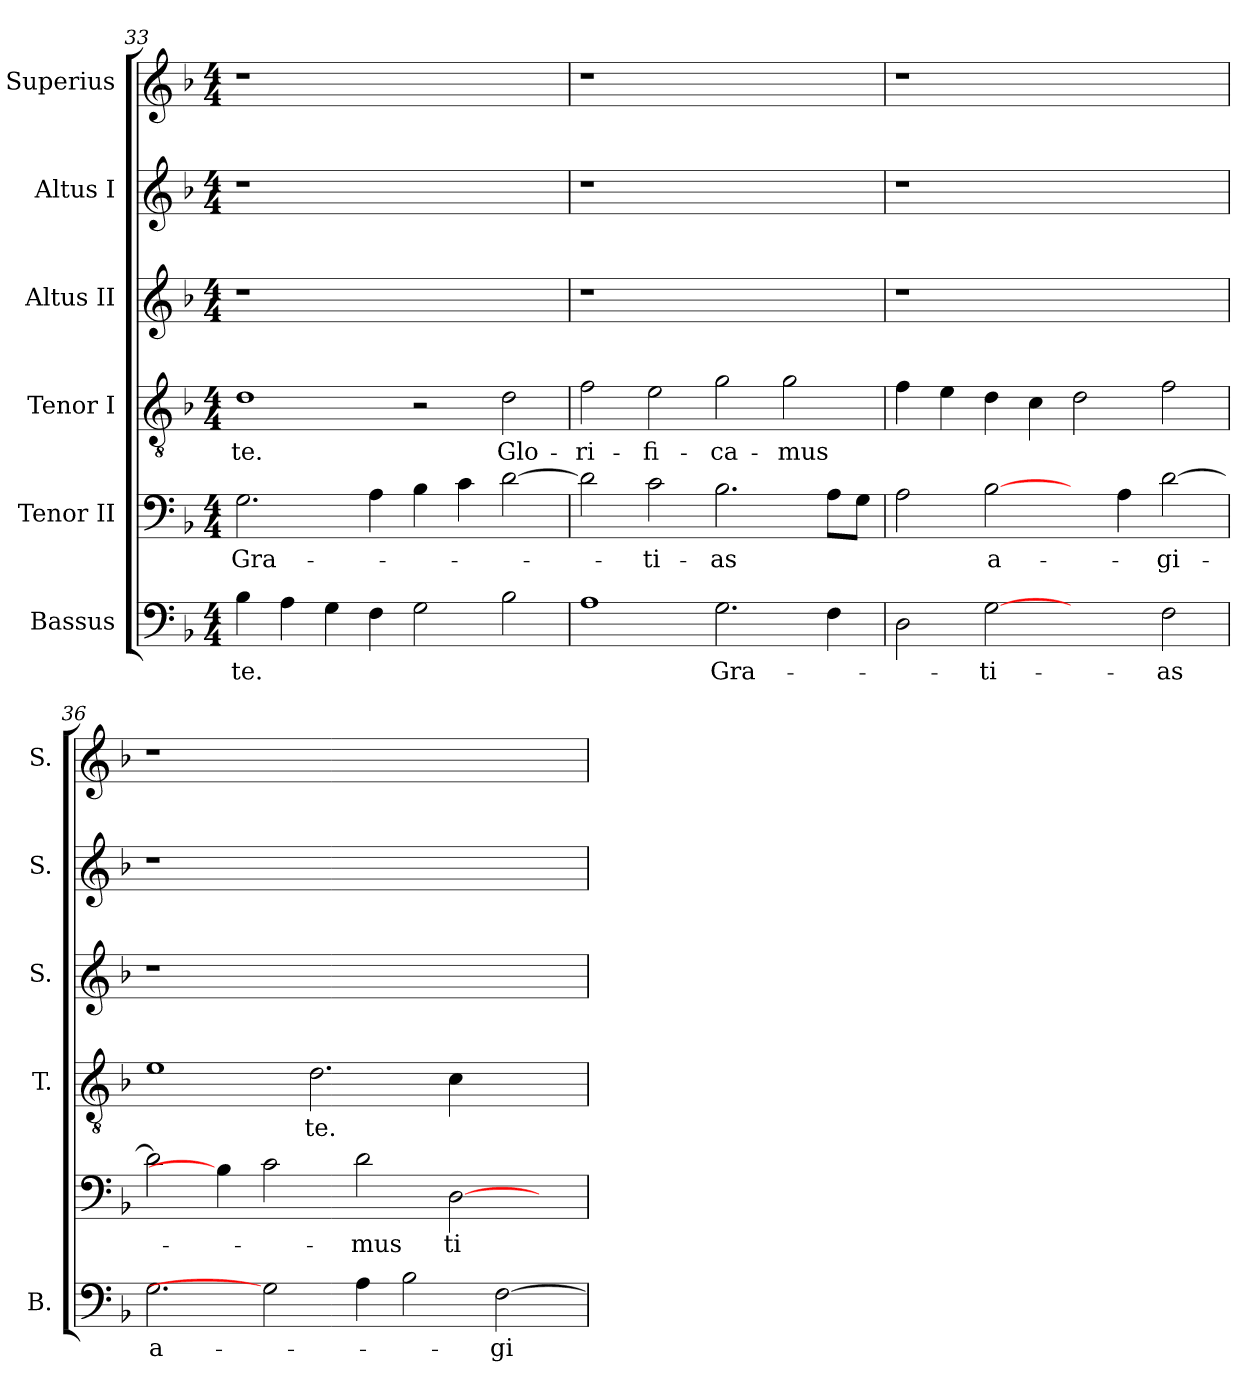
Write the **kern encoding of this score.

**kern	**text	**kern	**text	**kern	**text	**kern	**kern	**kern
*part6	*part6	*part5	*part5	*part4	*part4	*part3	*part2	*part1
*staff6	*staff6	*staff5	*staff5	*staff4	*staff4	*staff3	*staff2	*staff1
*I"Bassus	*	*I"Tenor II	*	*I"Tenor I	*	*I"Altus II	*I"Altus I	*I"Superius
*I'B.	*	*	*	*I'T.	*	*I'S.	*I'S.	*I'S.
!!LO:LB:g=z
*clefF4	*	*clefF4	*	*clefGv2	*	*clefG2	*clefG2	*clefG2
*	*	*	*	*ITrd7c12	*	*	*	*
*k[b-]	*	*k[b-]	*	*k[b-]	*	*k[b-]	*k[b-]	*k[b-]
*F:	*	*F:	*	*F:	*	*F:	*F:	*F:
*M4/4	*	*M4/4	*	*M4/4	*	*M4/4	*M4/4	*M4/4
=33	=33	=33	=33	=33	=33	=33	=33	=33
!	!LO:LY:b:color=#000000	!	!	!	!	!	!	!
!	!	!	!LO:LY:b:color=#000000	!	!	!	!	!
!	!	!	!	!	!LO:LY:b:color=#000000	!LO:N:vis=1	!LO:N:vis=1	!LO:N:vis=1
4B-i\	te.	2.Gi\	Gra-	1Di	te.	1r	1r	1r
4Ai\	.	.	.	.	.	.	.	.
4Gi\	.	.	.	.	.	.	.	.
4Fi\	.	4Ai\	.	.	.	.	.	.
2Gi\	.	4B-i\	.	2r	.	1ryy	1ryy	1ryy
.	.	4ci\	.	.	.	.	.	.
!	!	!	!	!	!LO:LY:b:color=#000000	!	!	!
2B-i\	.	[>2di\	.	2Di\	Glo-	.	.	.
=34	=34	=34	=34	=34	=34	=34	=34	=34
!	!	!	!	!	!LO:LY:b:color=#000000	!LO:N:vis=1	!LO:N:vis=1	!LO:N:vis=1
1Ai	.	2di\]	.	2Fi\	-ri-	1r	1r	1r
!	!	!	!LO:LY:b:color=#000000	!	!	!	!	!
!	!	!	!	!	!LO:LY:b:color=#000000	!	!	!
.	.	2ci\	-ti-	2Ei\	-fi-	.	.	.
!	!LO:LY:b:color=#000000	!	!	!	!	!	!	!
!	!	!	!LO:LY:b:color=#000000	!	!	!	!	!
!	!	!	!	!	!LO:LY:b:color=#000000	!	!	!
2.Gi\	Gra-	2.B-i\	-as	2Gi\	-ca-	1ryy	1ryy	1ryy
!	!	!	!	!	!LO:LY:b:color=#000000	!	!	!
.	.	.	.	2Gi\	-mus	.	.	.
4Fi\	.	8Ai\L	.	.	.	.	.	.
.	.	8Gi\J	.	.	.	.	.	.
=35	=35	=35	=35	=35	=35	=35	=35	=35
!	!	!	!	!	!	!LO:N:vis=1	!LO:N:vis=1	!LO:N:vis=1
2Di\	.	2Ai\	.	4Fi\	.	1r	1r	1r
.	.	.	.	4Ei\	.	.	.	.
!	!LO:LY:b:color=#000000	!	!	!	!	!	!	!
!	!	!	!LO:LY:b:color=#000000	!	!	!	!	!
[2Gi	-ti-	[2B-i\	a-	4Di\	.	.	.	.
.	.	.	.	4Ci\	.	.	.	.
2ryy	.	4ryy	.	2Di\	.	1ryy	1ryy	1ryy
.	.	4Ai\	.	.	.	.	.	.
!	!LO:LY:b:color=#000000	!	!	!	!	!	!	!
!	!	!	!LO:LY:b:color=#000000	!	!	!	!	!
2Fi\	-as	[>2di\	-gi-	2Fi\	.	.	.	.
=36	=36	=36	=36	=36	=36	=36	=36	=36
!	!LO:LY:b:color=#000000	!	!	!	!	!LO:N:vis=1	!LO:N:vis=1	!LO:N:vis=1
2.Gi\	a-	2di\]	.	1Ei	.	1r	1r	1r
.	.	4B-i\]	.	.	.	.	.	.
2Gi]	.	2ci\	.	.	.	.	.	.
!	!	!	!	!	!LO:LY:b:color=#000000	!	!	!
.	.	.	.	2.Di\	te.	1.ryy	1.ryy	1.ryy
!	!	!	!LO:LY:b:color=#000000	!	!	!	!	!
4Ai\	.	2di\	-mus	.	.	.	.	.
2B-i\	.	.	.	.	.	.	.	.
!	!	!	!LO:LY:b:color=#000000	!	!	!	!	!
.	.	[>2Di\	ti-	4Ci\	.	.	.	.
!	!LO:LY:b:color=#000000	!	!	!	!	!	!	!
[>2Fi\	-gi-	.	.	2ryy	.	.	.	.
.	.	4ryy	.	.	.	.	.	.
=	=	=	=	=	=	=	=	=
*-	*-	*-	*-	*-	*-	*-	*-	*-
